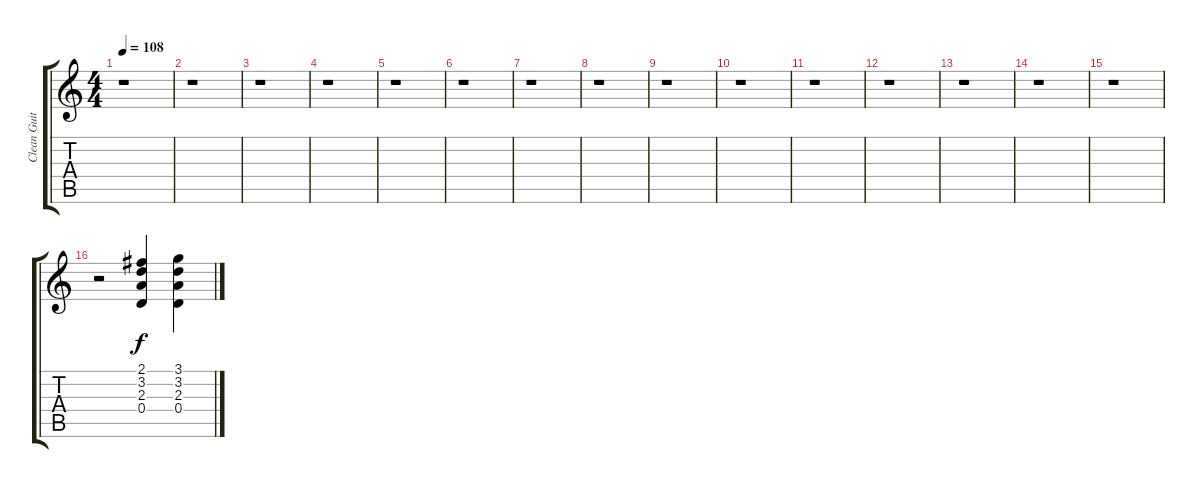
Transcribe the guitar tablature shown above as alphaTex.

\track ("Clean Guitar 2" "Clean Guit") {instrument electricguitarclean}
\staff {score tabs}
\tuning (E4 B3 G3 D3 A2 E2) {hide}
\ts (4 4)
\tempo 108
\clef g2
\ks c
r.1{dy f} |
r.1 |
r.1 |
r.1 |
r.1 |
r.1 |
r.1 |
r.1 |
r.1 |
r.1 |
r.1 |
r.1 |
r.1 |
r.1 |
r.1 |
r.2 (2.1 3.2 2.3 0.4).4 (3.1 3.2 2.3 0.4).4
